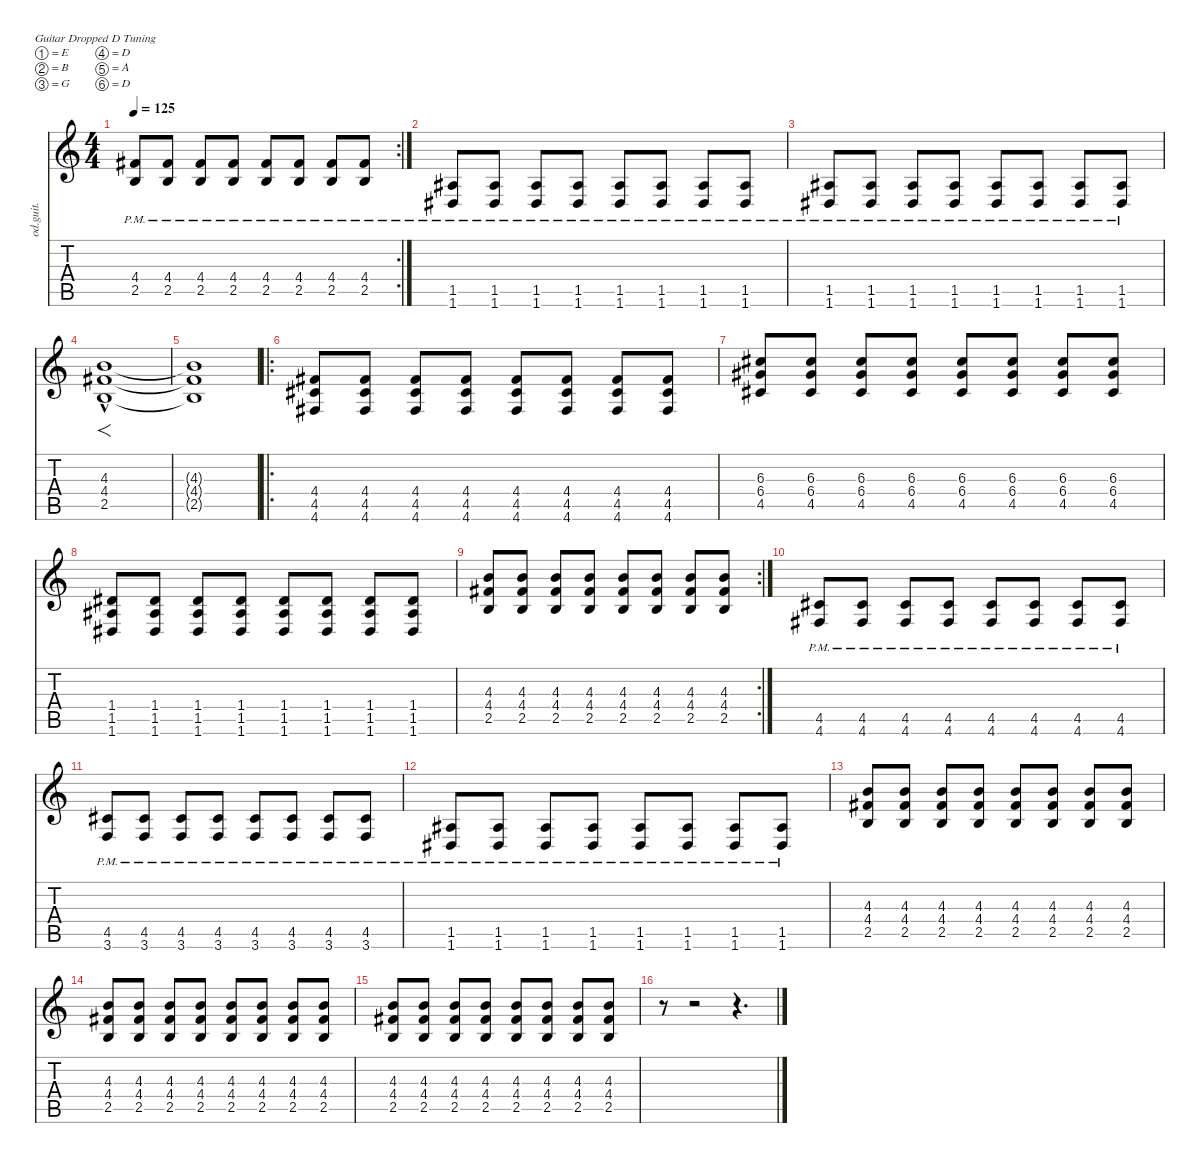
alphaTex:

\defaultSystemsLayout 4
\hideDynamics
\bracketExtendMode nobrackets
\otherSystemsTrackNameOrientation horizontal
\track ("Piste 5" "od.guit.") {instrument overdrivenguitar}
\staff {score tabs}
\tuning (E4 B3 G3 D3 A2 D2)
\rc 2
\ts (4 4)
\tempo 125
\clef g2
\ks c
(4.4{pm acc #} 2.5{pm}).8{dy f} (4.4{pm acc #} 2.5{pm}).8 (4.4{pm acc #} 2.5{pm}).8 (4.4{pm acc #} 2.5{pm}).8 (4.4{pm acc #} 2.5{pm}).8 (4.4{pm acc #} 2.5{pm}).8 (4.4{pm acc #} 2.5{pm}).8 (4.4{pm acc #} 2.5{pm}).8 |
(1.5{pm acc #} 1.6{pm acc #}).8 (1.5{pm acc #} 1.6{pm acc #}).8 (1.5{pm acc #} 1.6{pm acc #}).8 (1.5{pm acc #} 1.6{pm acc #}).8 (1.5{pm acc #} 1.6{pm acc #}).8 (1.5{pm acc #} 1.6{pm acc #}).8 (1.5{pm acc #} 1.6{pm acc #}).8 (1.5{pm acc #} 1.6{pm acc #}).8 |
(1.5{pm acc #} 1.6{pm acc #}).8 (1.5{pm acc #} 1.6{pm acc #}).8 (1.5{pm acc #} 1.6{pm acc #}).8 (1.5{pm acc #} 1.6{pm acc #}).8 (1.5{pm acc #} 1.6{pm acc #}).8 (1.5{pm acc #} 1.6{pm acc #}).8 (1.5{pm acc #} 1.6{pm acc #}).8 (1.5{pm acc #} 1.6{pm acc #}).8 |
(4.3{hac} 4.4{hac acc #} 2.5{hac}).1{f} |
(4.3{t} 4.4{t acc #} 2.5{t}).1 |
\ro
(4.4{acc #} 4.5{acc #} 4.6{acc #}).8 (4.4{acc #} 4.5{acc #} 4.6{acc #}).8 (4.4{acc #} 4.5{acc #} 4.6{acc #}).8 (4.4{acc #} 4.5{acc #} 4.6{acc #}).8 (4.4{acc #} 4.5{acc #} 4.6{acc #}).8 (4.4{acc #} 4.5{acc #} 4.6{acc #}).8 (4.4{acc #} 4.5{acc #} 4.6{acc #}).8 (4.4{acc #} 4.5{acc #} 4.6{acc #}).8 |
(6.3{acc #} 6.4{acc #} 4.5{acc #}).8 (6.3{acc #} 6.4{acc #} 4.5{acc #}).8 (6.3{acc #} 6.4{acc #} 4.5{acc #}).8 (6.3{acc #} 6.4{acc #} 4.5{acc #}).8 (6.3{acc #} 6.4{acc #} 4.5{acc #}).8 (6.3{acc #} 6.4{acc #} 4.5{acc #}).8 (6.3{acc #} 6.4{acc #} 4.5{acc #}).8 (6.3{acc #} 6.4{acc #} 4.5{acc #}).8 |
(1.4{acc #} 1.5{acc #} 1.6{acc #}).8 (1.4{acc #} 1.5{acc #} 1.6{acc #}).8 (1.4{acc #} 1.5{acc #} 1.6{acc #}).8 (1.4{acc #} 1.5{acc #} 1.6{acc #}).8 (1.4{acc #} 1.5{acc #} 1.6{acc #}).8 (1.4{acc #} 1.5{acc #} 1.6{acc #}).8 (1.4{acc #} 1.5{acc #} 1.6{acc #}).8 (1.4{acc #} 1.5{acc #} 1.6{acc #}).8 |
\rc 2
(4.3 4.4{acc #} 2.5).8 (4.3 4.4{acc #} 2.5).8 (4.3 4.4{acc #} 2.5).8 (4.3 4.4{acc #} 2.5).8 (4.3 4.4{acc #} 2.5).8 (4.3 4.4{acc #} 2.5).8 (4.3 4.4{acc #} 2.5).8 (4.3 4.4{acc #} 2.5).8 |
(4.5{pm acc #} 4.6{pm acc #}).8 (4.5{pm acc #} 4.6{pm acc #}).8 (4.5{pm acc #} 4.6{pm acc #}).8 (4.5{pm acc #} 4.6{pm acc #}).8 (4.5{pm acc #} 4.6{pm acc #}).8 (4.5{pm acc #} 4.6{pm acc #}).8 (4.5{pm acc #} 4.6{pm acc #}).8 (4.5{pm acc #} 4.6{pm acc #}).8 |
(4.5{pm acc #} 3.6{pm}).8 (4.5{pm acc #} 3.6{pm}).8 (4.5{pm acc #} 3.6{pm}).8 (4.5{pm acc #} 3.6{pm}).8 (4.5{pm acc #} 3.6{pm}).8 (4.5{pm acc #} 3.6{pm}).8 (4.5{pm acc #} 3.6{pm}).8 (4.5{pm acc #} 3.6{pm}).8 |
(1.5{pm acc #} 1.6{pm acc #}).8 (1.5{pm acc #} 1.6{pm acc #}).8 (1.5{pm acc #} 1.6{pm acc #}).8 (1.5{pm acc #} 1.6{pm acc #}).8 (1.5{pm acc #} 1.6{pm acc #}).8 (1.5{pm acc #} 1.6{pm acc #}).8 (1.5{pm acc #} 1.6{pm acc #}).8 (1.5{pm acc #} 1.6{pm acc #}).8 |
(4.3 4.4{acc #} 2.5).8 (4.3 4.4{acc #} 2.5).8 (4.3 4.4{acc #} 2.5).8 (4.3 4.4{acc #} 2.5).8 (4.3 4.4{acc #} 2.5).8 (4.3 4.4{acc #} 2.5).8 (4.3 4.4{acc #} 2.5).8 (4.3 4.4{acc #} 2.5).8 |
(4.3 4.4{acc #} 2.5).8 (4.3 4.4{acc #} 2.5).8 (4.3 4.4{acc #} 2.5).8 (4.3 4.4{acc #} 2.5).8 (4.3 4.4{acc #} 2.5).8 (4.3 4.4{acc #} 2.5).8 (4.3 4.4{acc #} 2.5).8 (4.3 4.4{acc #} 2.5).8 |
(4.3 4.4{acc #} 2.5).8 (4.3 4.4{acc #} 2.5).8 (4.3 4.4{acc #} 2.5).8 (4.3 4.4{acc #} 2.5).8 (4.3 4.4{acc #} 2.5).8 (4.3 4.4{acc #} 2.5).8 (4.3 4.4{acc #} 2.5).8 (4.3 4.4{acc #} 2.5).8 |
r.8 r.2 r.4{d}
